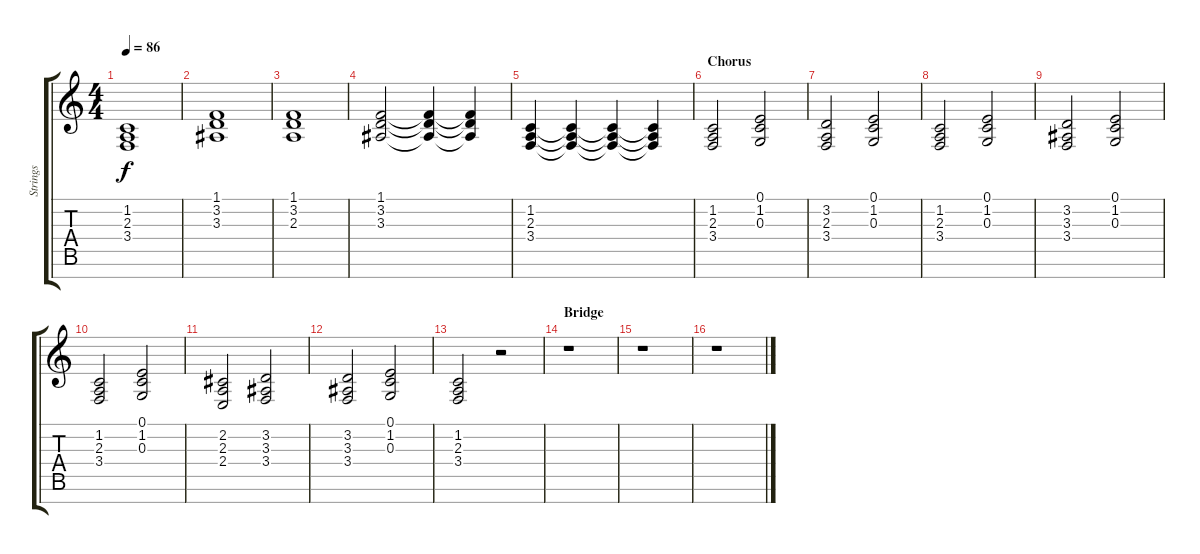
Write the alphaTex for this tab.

\track ("Strings" "Strings") {instrument stringensemble1}
\staff {score tabs}
\tuning (E4 B3 G3 D3 A2 E2 B1) {hide}
\ts (4 4)
\tempo 86
\clef g2
\ks c
(1.2 2.3 3.4).1{dy f} |
(1.1 3.2 3.3).1 |
(1.1 3.2 2.3).1 |
(1.1 3.2 3.3).2 (1.1{t} 3.2{t} 3.3{t}).4{volume 7} (1.1{t} 3.2{t} 3.3{t}).4{volume 8} |
(1.2 2.3 3.4).4{volume 9} (1.2{t} 2.3{t} 3.4{t}).4{volume 10} (1.2{t} 2.3{t} 3.4{t}).4{volume 11} (1.2{t} 2.3{t} 3.4{t}).4{volume 12} |
\section ("" "Chorus")
(1.2 2.3 3.4).2 (0.1 1.2 0.3).2 |
(3.2 2.3 3.4).2 (0.1 1.2 0.3).2 |
(1.2 2.3 3.4).2 (0.1 1.2 0.3).2 |
(3.2 3.3 3.4).2 (0.1 1.2 0.3).2 |
(1.2 2.3 3.4).2 (0.1 1.2 0.3).2 |
(2.2 2.3 2.4).2 (3.2 3.3 3.4).2 |
(3.2 3.3 3.4).2 (0.1 1.2 0.3).2 |
(1.2 2.3 3.4).2 r.2 |
\section ("" "Bridge")
r.1 |
r.1 |
r.1
